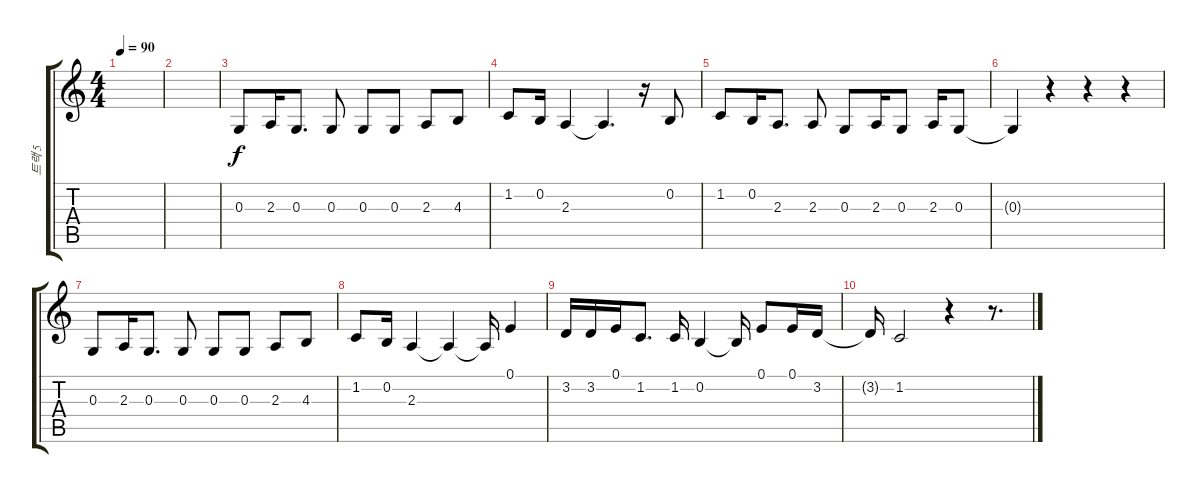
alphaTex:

\track ("트랙 5" "트랙 5") {instrument synthvoice}
\staff {score tabs}
\tuning (E4 B3 G3 D3 A2 E2) {hide}
\ts (4 4)
\tempo 90
\clef g2
\ks c
|
|
0.3.8 2.3.16 0.3.8{d} 0.3.8 0.3.8 0.3.8 2.3.8 4.3.8 |
1.2.8 0.2.16 2.3.4 2.3{t}.4{d} r.16 0.2.8 |
1.2.8 0.2.16 2.3.8{d} 2.3.8 0.3.8 2.3.16 0.3.8 2.3.16 0.3.8 |
0.3{t}.4 r.4 r.4 r.4 |
0.3.8 2.3.16 0.3.8{d} 0.3.8 0.3.8 0.3.8 2.3.8 4.3.8 |
1.2.8 0.2.16 2.3.4 2.3{t}.4 2.3{t}.16 0.1.4 |
3.2.16 3.2.16 0.1.16 1.2.8{d} 1.2.16 0.2.4 0.2{t}.16 0.1.8 0.1.16 3.2.16 |
3.2{t}.16 1.2.2 r.4 r.8{d}
